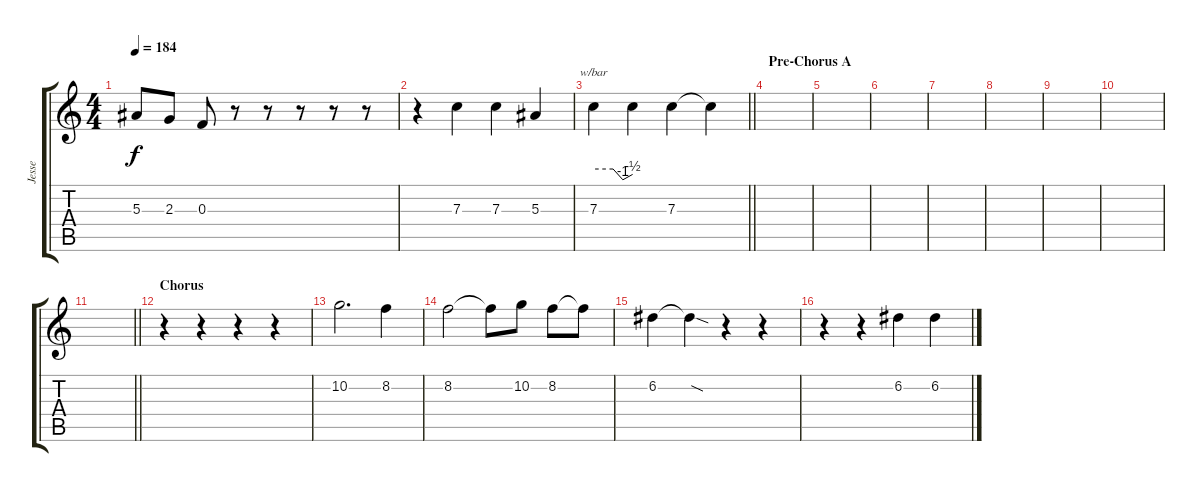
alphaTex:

\track ("Jesse" "Jesse") {instrument overdrivenguitar}
\staff {score tabs}
\tuning (D4 A3 F3 C3 G2 C2) {hide}
\ts (4 4)
\tempo 184
\clef g2
\ks c
5.3{t}.8{dy f} 2.3.8 0.3.8 r.8 r.8 r.8 r.8 r.8 |
r.4 7.3.4 7.3.4 5.3.4 |
\barLineRight lightlight
7.3.4{tbe (custom default 0 0 30 0 45 -4 60 -2)} 7.3{t}.4 7.3.4 7.3{t}.4 |
\section ("" "Pre-Chorus A")
|
|
|
|
|
|
|
\barLineRight lightlight
|
\section ("" "Chorus")
r.4 r.4 r.4 r.4 |
10.2.2{d} 8.2.4 |
8.2.2 8.2{t}.8 10.2.8 8.2.8 8.2{t}.8 |
6.2.4 6.2{sod t}.4 r.4 r.4 |
r.4 r.4 6.2.4 6.2.4
